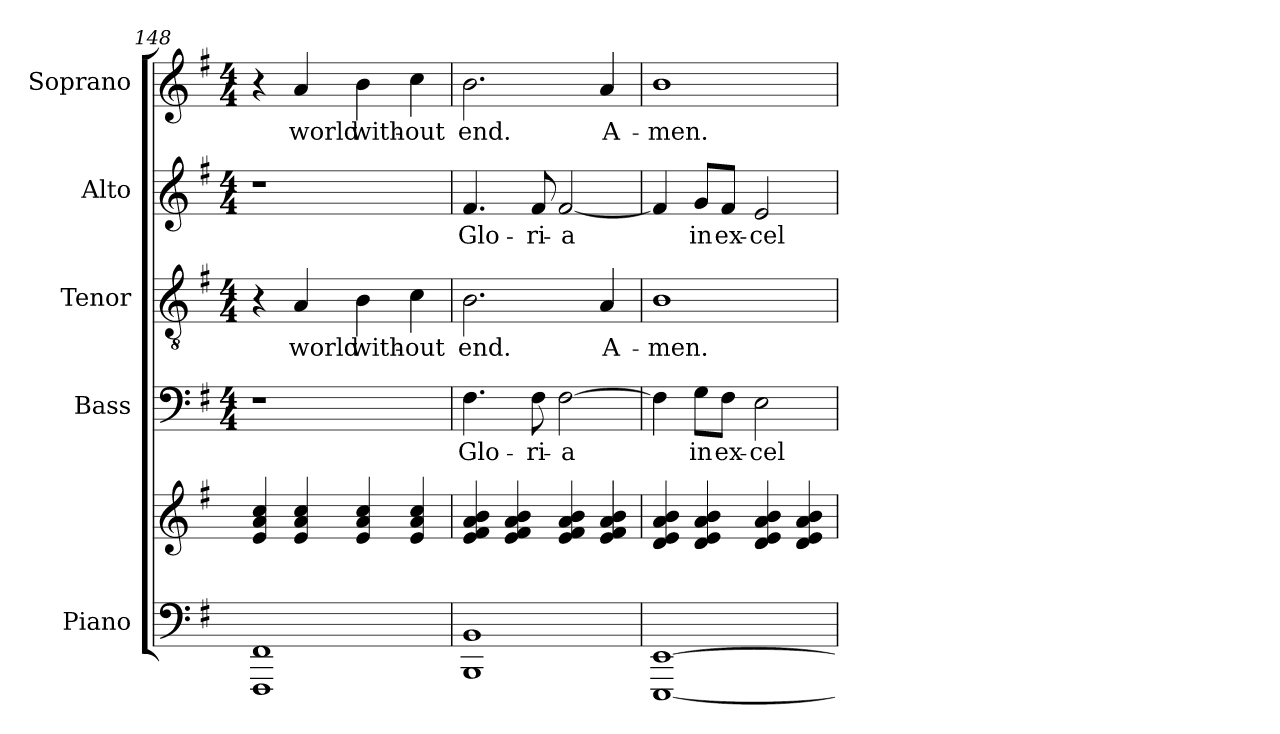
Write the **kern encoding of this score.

**kern	**kern	**kern	**text	**kern	**text	**kern	**text	**kern	**text
*part5	*part5	*part4	*part4	*part3	*part3	*part2	*part2	*part1	*part1
*staff6	*staff5	*staff4	*staff4	*staff3	*staff3	*staff2	*staff2	*staff1	*staff1
*I"Piano	*	*I"Bass	*	*I"Tenor	*	*I"Alto	*	*I"Soprano	*
*	*	*I'B.	*	*I'T.	*	*I'A.	*	*I'S.	*
!!LO:LB:g=z
*clefF4	*clefG2	*clefF4	*	*clefGv2	*	*clefG2	*	*clefG2	*
*k[f#]	*k[f#]	*k[f#]	*	*k[f#]	*	*k[f#]	*	*k[f#]	*
*G:	*G:	*G:	*	*G:	*	*G:	*	*G:	*
*	*	*M4/4	*	*M4/4	*	*M4/4	*	*M4/4	*
=148	=148	=148	=148	=148	=148	=148	=148	=148	=148
1FF# 1FFF#	4e/ 4cc/ 4a/	1r	.	4r	.	1r	.	4r	.
!	!	!	!	!	!LO:LY:b:cj	!	!	!	!LO:LY:b:cj
.	4e/ 4a/ 4cc/	.	.	4A/	world	.	.	4a/	world
!	!	!	!	!	!LO:LY:b:cj	!	!	!	!LO:LY:b:cj
.	4a/ 4e/ 4cc/	.	.	4B\	with-	.	.	4b\	with-
!	!	!	!	!	!LO:LY:b:cj	!	!	!	!LO:LY:b:cj
.	4a/ 4cc/ 4e/	.	.	4c\	-out	.	.	4cc\	-out
=149	=149	=149	=149	=149	=149	=149	=149	=149	=149
!	!	!	!LO:LY:b:cj	!	!LO:LY:b:cj	!	!LO:LY:b:cj	!	!LO:LY:b:cj
1BB 1BBB	4e/ 4a/ 4f#/ 4b/	4.F#\	Glo-	2.B\	end.	4.f#/	Glo-	2.b\	end.
.	4e/ 4a/ 4f#/ 4b/	.	.	.	.	.	.	.	.
!	!	!	!LO:LY:b:cj	!	!	!	!LO:LY:b:cj	!	!
.	.	8F#\	-ri-	.	.	8f#/	-ri-	.	.
!	!	!	!LO:LY:b:cj	!	!	!	!LO:LY:b:cj	!	!
.	4a/ 4e/ 4f#/ 4b/	[>2F#\	-a	.	.	[<2f#/	-a	.	.
!	!	!	!	!	!LO:LY:b:cj	!	!	!	!LO:LY:b:cj
.	4e/ 4a/ 4f#/ 4b/	.	.	4A/	A-	.	.	4a/	A-
=150	=150	=150	=150	=150	=150	=150	=150	=150	=150
!	!	!	!	!	!LO:LY:b:cj	!	!	!	!LO:LY:b:cj
[>1EE [<1EEE	4d/ 4a/ 4e/ 4b/	4F#\]	.	1B	-men.	4f#/]	.	1b	-men.
!	!	!	!LO:LY:b:cj	!	!	!	!LO:LY:b:cj	!	!
.	4d/ 4a/ 4e/ 4b/	8G\L	in	.	.	8g/L	in	.	.
!	!	!	!LO:LY:b:cj	!	!	!	!LO:LY:b:cj	!	!
.	.	8F#\J	ex-	.	.	8f#/J	ex-	.	.
!	!	!	!LO:LY:b:cj	!	!	!	!LO:LY:b:cj	!	!
.	4a/ 4d/ 4e/ 4b/	2E\	-cel-	.	.	2e/	-cel-	.	.
.	4d/ 4a/ 4e/ 4b/	.	.	.	.	.	.	.	.
=	=	=	=	=	=	=	=	=	=
*-	*-	*-	*-	*-	*-	*-	*-	*-	*-
